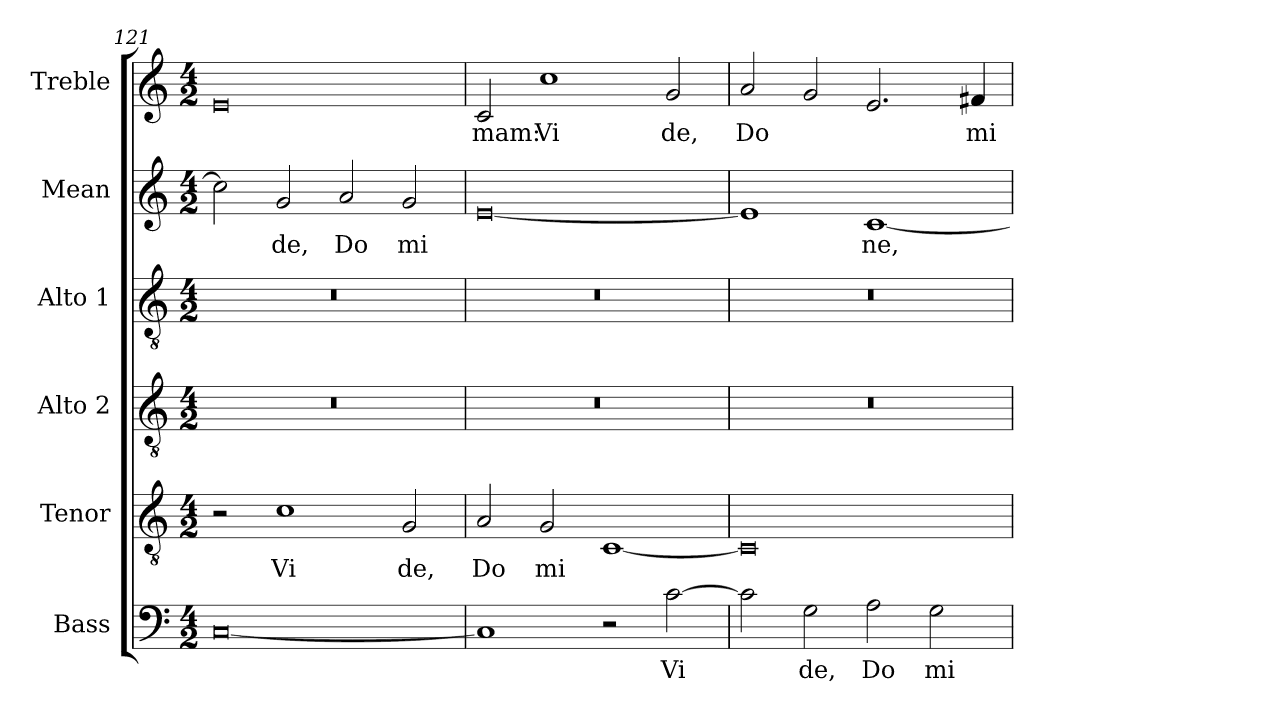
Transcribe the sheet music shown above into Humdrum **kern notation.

**kern	**text	**kern	**text	**kern	**kern	**kern	**text	**kern	**text
*part6	*part6	*part5	*part5	*part4	*part3	*part2	*part2	*part1	*part1
*staff6	*staff6	*staff5	*staff5	*staff4	*staff3	*staff2	*staff2	*staff1	*staff1
*I"Bass	*	*I"Tenor	*	*I"Alto 2	*I"Alto 1	*I"Mean	*	*I"Treble	*
*I'B.	*	*I'T.	*	*I'A2.	*I'A1	*I'M.	*	*I'Tr.	*
!!LO:PB:g=z
*clefF4	*	*clefGv2	*	*clefGv2	*clefGv2	*clefG2	*	*clefG2	*
*	*	*ITrd7c12	*	*ITrd7c12	*ITrd7c12	*	*	*	*
*k[]	*	*k[]	*	*k[]	*k[]	*k[]	*	*k[]	*
*C:	*	*C:	*	*C:	*C:	*C:	*	*C:	*
*M4/2	*	*M4/2	*	*M4/2	*M4/2	*M4/2	*	*M4/2	*
=121	=121	=121	=121	=121	=121	=121	=121	=121	=121
!	!	!	!	!LO:N:vis=1	!LO:N:vis=1	!	!	!	!
[<0Ci	.	2r	.	0r	0r	2cci\]	.	0ei	.
!	!	!	!LO:LY:b:color=#000000	!	!	!	!	!	!
!	!	!	!	!	!	!	!LO:LY:b:color=#000000	!	!
.	.	1Ci	Vi	.	.	2gi/	de,	.	.
!	!	!	!	!	!	!	!LO:LY:b:color=#000000	!	!
.	.	.	.	.	.	2ai/	Do	.	.
!	!	!	!LO:LY:b:color=#000000	!	!	!	!	!	!
!	!	!	!	!	!	!	!LO:LY:b:color=#000000	!	!
.	.	2GGi/	de,	.	.	2gi/	mi	.	.
=122	=122	=122	=122	=122	=122	=122	=122	=122	=122
!	!	!	!LO:LY:b:color=#000000	!LO:N:vis=1	!LO:N:vis=1	!	!	!	!
!	!	!	!	!	!	!	!	!	!LO:LY:b:color=#000000
1Ci]	.	2AAi/	Do	0r	0r	[<0ei	.	2ci/	mam:
!	!	!	!LO:LY:b:color=#000000	!	!	!	!	!	!
!	!	!	!	!	!	!	!	!	!LO:LY:b:color=#000000
.	.	2GGi/	mi	.	.	.	.	1cci	Vi
2r	.	[<1CCi	.	.	.	.	.	.	.
!	!LO:LY:b:color=#000000	!	!	!	!	!	!	!	!
!	!	!	!	!	!	!	!	!	!LO:LY:b:color=#000000
[>2ci\	Vi	.	.	.	.	.	.	2gi/	de,
=123	=123	=123	=123	=123	=123	=123	=123	=123	=123
!	!	!	!	!LO:N:vis=1	!LO:N:vis=1	!	!	!	!
!	!	!	!	!	!	!	!	!	!LO:LY:b:color=#000000
2ci\]	.	0CCi]	.	0r	0r	1ei]	.	2ai/	Do
!	!LO:LY:b:color=#000000	!	!	!	!	!	!	!	!
2Gi\	de,	.	.	.	.	.	.	2gi/	.
!	!LO:LY:b:color=#000000	!	!	!	!	!	!	!	!
!	!	!	!	!	!	!	!LO:LY:b:color=#000000	!	!
2Ai\	Do	.	.	.	.	[<1ci	ne,	2.ei/	.
!	!LO:LY:b:color=#000000	!	!	!	!	!	!	!	!
2Gi\	mi	.	.	.	.	.	.	.	.
!	!	!	!	!	!	!	!	!	!LO:LY:b:color=#000000
.	.	.	.	.	.	.	.	4f#Xi/	mi
=	=	=	=	=	=	=	=	=	=
*-	*-	*-	*-	*-	*-	*-	*-	*-	*-
